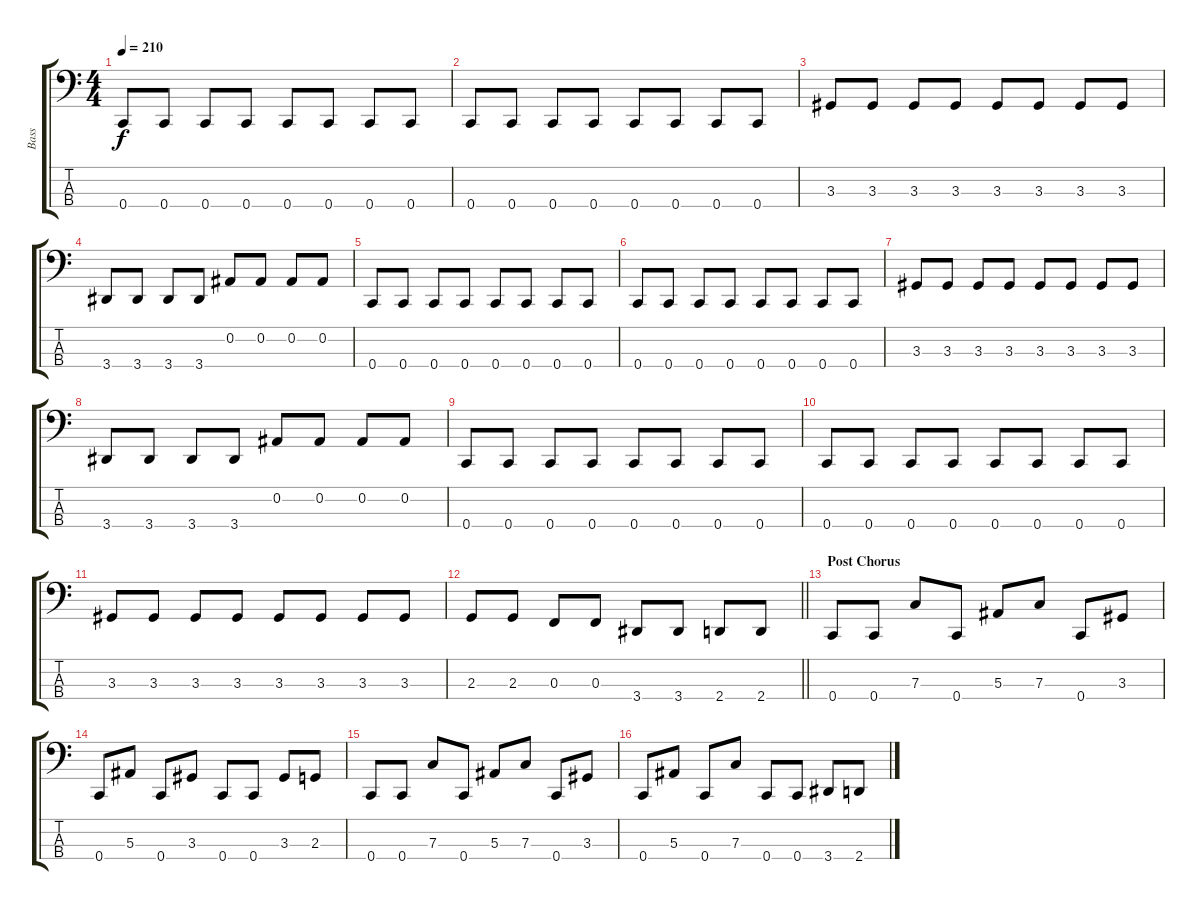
\track ("Bass" "Bass") {instrument electricbasspick}
\staff {score tabs}
\tuning (Eb2 Bb1 F1 C1) {hide}
\ts (4 4)
\tempo 210
\clef f4
\ks c
0.4.8{dy f} 0.4.8 0.4.8 0.4.8 0.4.8 0.4.8 0.4.8 0.4.8 |
0.4.8 0.4.8 0.4.8 0.4.8 0.4.8 0.4.8 0.4.8 0.4.8 |
3.3.8 3.3.8 3.3.8 3.3.8 3.3.8 3.3.8 3.3.8 3.3.8 |
3.4.8 3.4.8 3.4.8 3.4.8 0.2.8 0.2.8 0.2.8 0.2.8 |
0.4.8 0.4.8 0.4.8 0.4.8 0.4.8 0.4.8 0.4.8 0.4.8 |
0.4.8 0.4.8 0.4.8 0.4.8 0.4.8 0.4.8 0.4.8 0.4.8 |
3.3.8 3.3.8 3.3.8 3.3.8 3.3.8 3.3.8 3.3.8 3.3.8 |
3.4.8 3.4.8 3.4.8 3.4.8 0.2.8 0.2.8 0.2.8 0.2.8 |
0.4.8 0.4.8 0.4.8 0.4.8 0.4.8 0.4.8 0.4.8 0.4.8 |
0.4.8 0.4.8 0.4.8 0.4.8 0.4.8 0.4.8 0.4.8 0.4.8 |
3.3.8 3.3.8 3.3.8 3.3.8 3.3.8 3.3.8 3.3.8 3.3.8 |
\barLineRight lightlight
2.3.8 2.3.8 0.3.8 0.3.8 3.4.8 3.4.8 2.4.8 2.4.8 |
\section ("" "Post Chorus")
0.4.8 0.4.8 7.3.8 0.4.8 5.3.8 7.3.8 0.4.8 3.3.8 |
0.4.8 5.3.8 0.4.8 3.3.8 0.4.8 0.4.8 3.3.8 2.3.8 |
0.4.8 0.4.8 7.3.8 0.4.8 5.3.8 7.3.8 0.4.8 3.3.8 |
0.4.8 5.3.8 0.4.8 7.3.8 0.4.8 0.4.8 3.4.8 2.4.8
